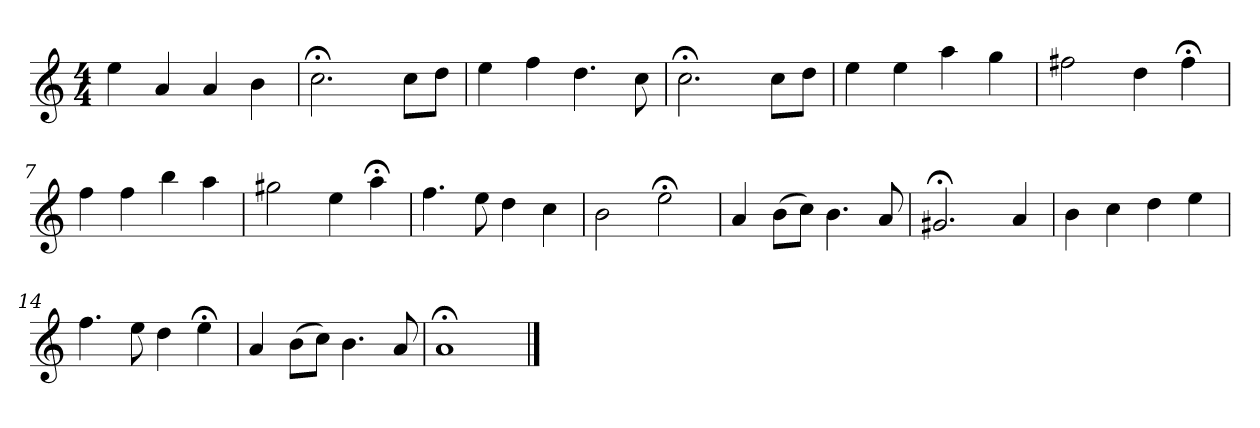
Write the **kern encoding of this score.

**kern
*part1
*staff1
*k[]
*a:
*M4/4
*MM120
=1
4ee
4a
4a
4b
=2
2.cc;<
8ccL
8ddJ
=3
4ee
4ff
4.dd
8cc
=4
2.cc;<
8ccL
8ddJ
=5
4ee
4ee
4aa
4gg
=6
2ff#X
4dd
4ff#;<
=7
4ff
4ff
4bb
4aa
=8
2gg#X
4ee
4aa;<
=9
4.ff
8ee
4dd
4cc
=10
2b
2ee;<
=11
4a
(8bL
8ccJ)
4.b
8a
=12
2.g#X;<
4a
=13
4b
4cc
4dd
4ee
=14
4.ff
8ee
4dd
4ee;<
=15
4a
(8bL
8ccJ)
4.b
8a
=16
1a;<
==
*-
